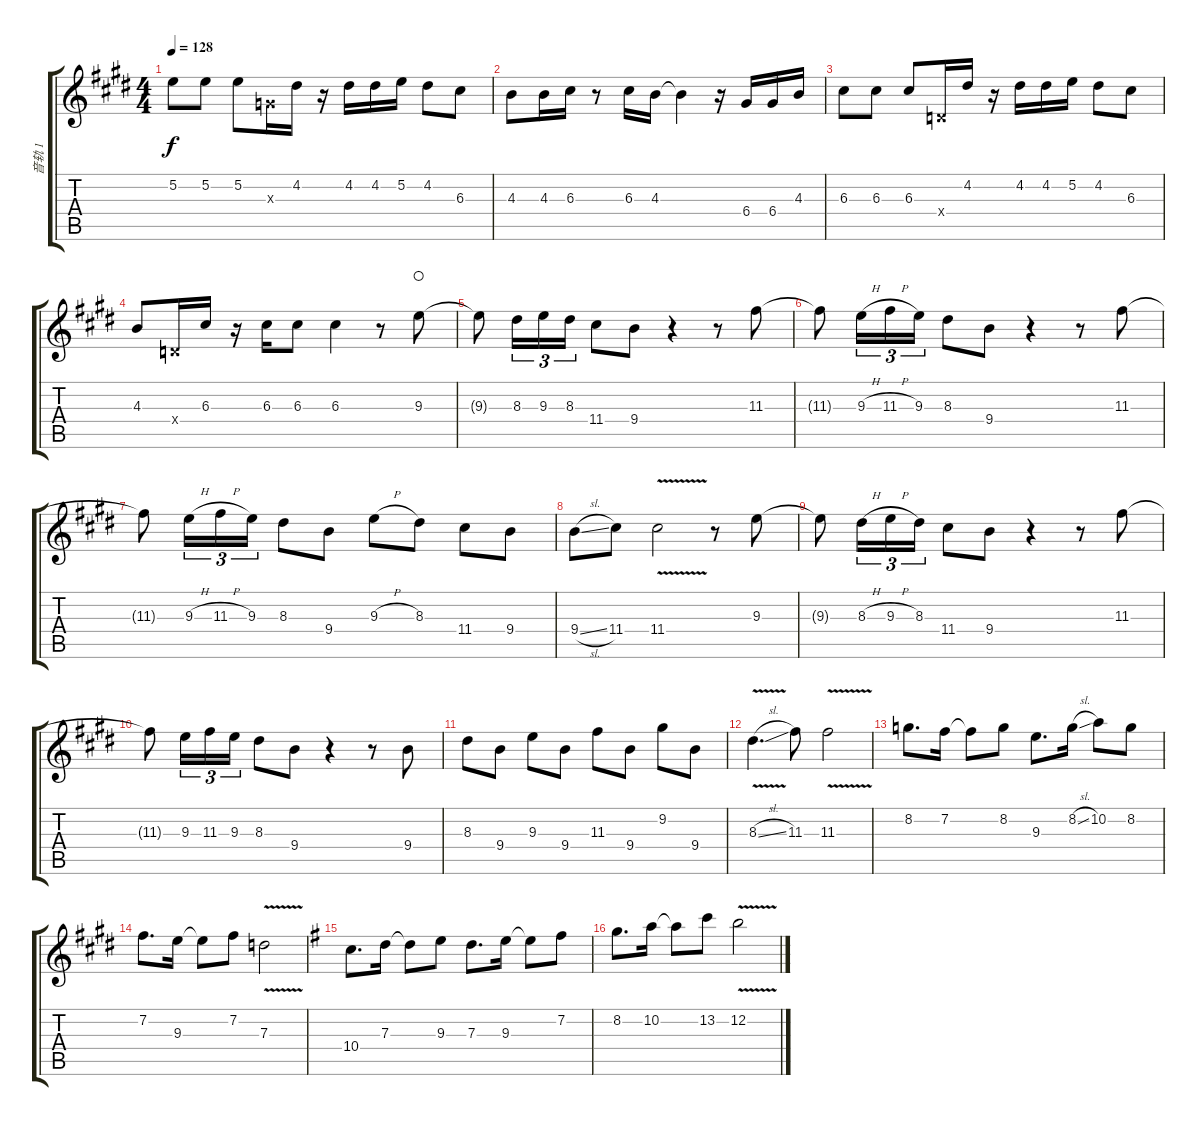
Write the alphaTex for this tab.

\track ("音轨 1" "音轨 1") {instrument overdrivenguitar}
\staff {score tabs}
\tuning (E4 B3 G3 D3 A2 E2) {hide}
\ts (4 4)
\tempo 128
\clef g2
\ks e
5.2.8{dy f} 5.2.8 5.2.8 0.3{x}.16 4.2.16 r.16 4.2.16 4.2.16 5.2.16 4.2.8 6.3.8 |
4.3.8 4.3.16 6.3.16 r.8 6.3.16 4.3.16 4.3{t}.4 r.16 6.4.16 6.4.16 4.3.16 |
6.3.8 6.3.8 6.3.8 0.4{x}.16 4.2.16 r.16 4.2.16 4.2.16 5.2.16 4.2.8 6.3.8 |
4.3.8 0.4{x}.16 6.3.16 r.16 6.3.16 6.3.8 6.3.4 r.8 9.3.8{waho} |
9.3{t}.8 8.3.16{tu (3 2)} 9.3.16{tu (3 2)} 8.3.16{tu (3 2)} 11.4.8 9.4.8 r.4 r.8 11.3.8 |
11.3{t}.8 9.3{h}.16{tu (3 2)} 11.3{h}.16{tu (3 2)} 9.3.16{tu (3 2)} 8.3.8 9.4.8 r.4 r.8 11.3.8 |
11.3{t}.8 9.3{h}.16{tu (3 2)} 11.3{h}.16{tu (3 2)} 9.3.16{tu (3 2)} 8.3.8 9.4.8 9.3{h}.8 8.3.8 11.4.8 9.4.8 |
9.4{sl}.8 11.4.8 11.4{v}.2 r.8 9.3.8 |
9.3{t}.8 8.3{h}.16{tu (3 2)} 9.3{h}.16{tu (3 2)} 8.3.16{tu (3 2)} 11.4.8 9.4.8 r.4 r.8 11.3.8 |
11.3{t}.8 9.3.16{tu (3 2)} 11.3.16{tu (3 2)} 9.3.16{tu (3 2)} 8.3.8 9.4.8 r.4 r.8 9.4.8 |
8.3.8 9.4.8 9.3.8 9.4.8 11.3.8 9.4.8 9.2.8 9.4.8 |
8.3{v sl}.4{d} 11.3.8 11.3{v}.2 |
8.2.8{d} 7.2.16 7.2{t}.8 8.2.8 9.3.8{d} 8.2{sl}.16 10.2.8 8.2.8 |
7.2.8{d} 9.3.16 9.3{t}.8 7.2.8 7.3{v}.2 |
\ks g
10.4.8{d} 7.3.16 7.3{t}.8 9.3.8 7.3.8{d} 9.3.16 9.3{t}.8 7.2.8 |
8.2.8{d} 10.2.16 10.2{t}.8 13.2.8 12.2{v}.2
